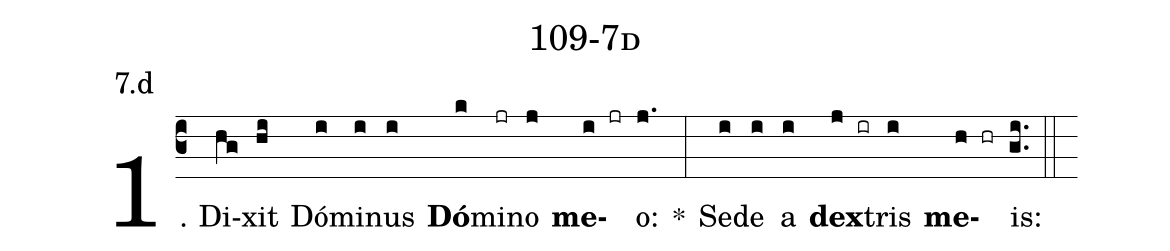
name: 109-7d;
annotation: 7.d;
%%
(c3)1. Di(hg)xit(hi) Dó(i)mi(i)nus(i) <b>Dó</b>(k)mi(jr)no(j) <b>me</b>(i jr)o:(j.) *(:) Se(i)de(i) a(i) <b>dex</b>(j ir)tris(i) <b>me</b>(h hr)is:(gi..) (::)
